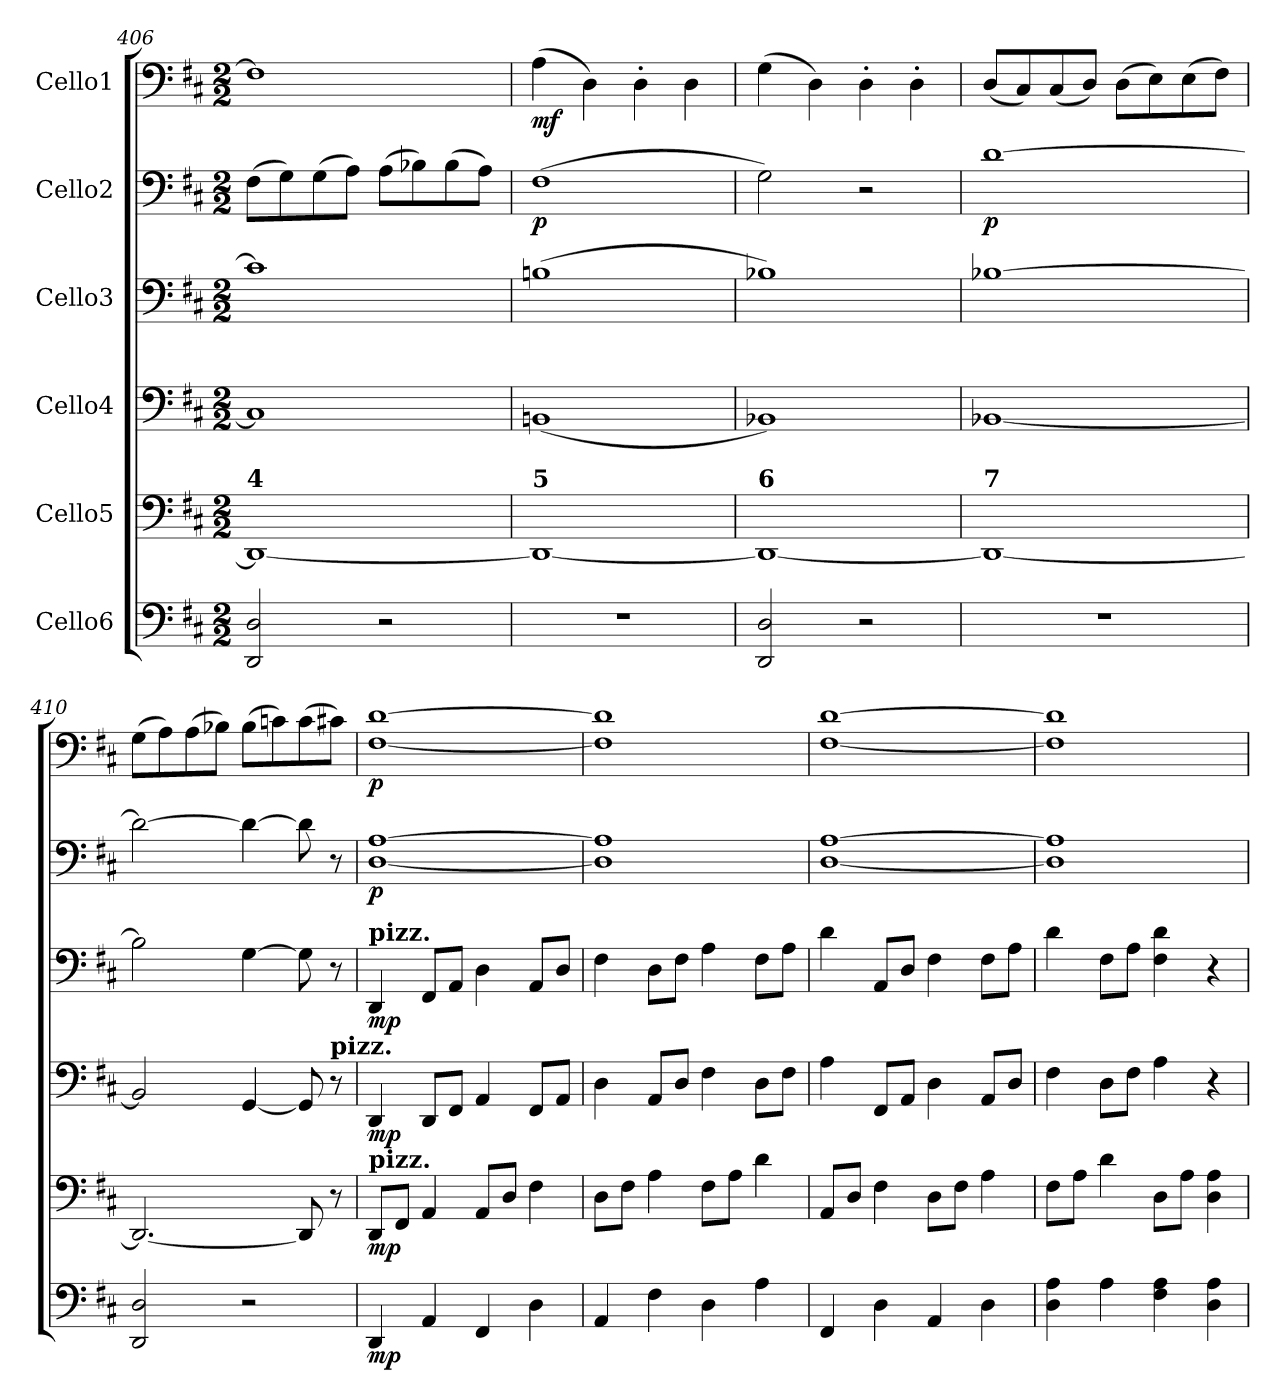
**kern	**dynam	**kern	**dynam	**kern	**dynam	**kern	**dynam	**kern	**dynam	**kern	**dynam
*part6	*part6	*part5	*part5	*part4	*part4	*part3	*part3	*part2	*part2	*part1	*part1
*staff6	*staff6	*staff5	*staff5	*staff4	*staff4	*staff3	*staff3	*staff2	*staff2	*staff1	*staff1
*I"Cello6	*	*I"Cello5	*	*I"Cello4	*	*I"Cello3	*	*I"Cello2	*	*I"Cello1	*
*clefF4	*	*clefF4	*	*clefF4	*	*clefF4	*	*clefF4	*	*clefF4	*
*k[f#c#]	*	*k[f#c#]	*	*k[f#c#]	*	*k[f#c#]	*	*k[f#c#]	*	*k[f#c#]	*
*D:	*	*D:	*	*D:	*	*D:	*	*D:	*	*D:	*
*M2/2	*	*M2/2	*	*M2/2	*	*M2/2	*	*M2/2	*	*M2/2	*
=406	=406	=406	=406	=406	=406	=406	=406	=406	=406	=406	=406
!	!	!LO:TX:a:B:t=4	!	!	!	!	!	!	!	!	!
2DD/ 2D/	.	1DD_	.	1C]	.	1c]	.	(8F#\L	.	1F#]	.
.	.	.	.	.	.	.	.	8G\)	.	.	.
.	.	.	.	.	.	.	.	(8G\	.	.	.
.	.	.	.	.	.	.	.	8A\J)	.	.	.
2r	.	.	.	.	.	.	.	(8A\L	.	.	.
.	.	.	.	.	.	.	.	8B-X\)	.	.	.
.	.	.	.	.	.	.	.	(8B-\	.	.	.
.	.	.	.	.	.	.	.	8A\J)	.	.	.
=407	=407	=407	=407	=407	=407	=407	=407	=407	=407	=407	=407
!	!	!LO:TX:a:B:t=5	!	!	!	!	!	!	!	!	!
!	!	!	!	!	!	!	!	!	!LO:DY:b	!	!LO:DY:b
1r	.	1DD_	.	(1BBn	.	(1Bn	.	(1F#	p	(4A\	mf
.	.	.	.	.	.	.	.	.	.	4D\)	.
.	.	.	.	.	.	.	.	.	.	4D'\	.
.	.	.	.	.	.	.	.	.	.	4D\	.
=408	=408	=408	=408	=408	=408	=408	=408	=408	=408	=408	=408
!	!	!LO:TX:a:B:t=6	!	!	!	!	!	!	!	!	!
2DD/ 2D/	.	1DD_	.	1BB-X)	.	1B-X)	.	2G\)	.	(4G\	.
.	.	.	.	.	.	.	.	.	.	4D\)	.
2r	.	.	.	.	.	.	.	2r	.	4D'\	.
.	.	.	.	.	.	.	.	.	.	4D'\	.
=409	=409	=409	=409	=409	=409	=409	=409	=409	=409	=409	=409
!	!	!LO:TX:a:B:t=7	!	!	!	!	!	!	!	!	!
!	!	!	!	!	!	!	!	!	!LO:DY:b	!	!
1r	.	1DD_	.	[1BB-X	.	[1B-X	.	[1d	p	(8D/L	.
.	.	.	.	.	.	.	.	.	.	8C#/)	.
.	.	.	.	.	.	.	.	.	.	(8C#/	.
.	.	.	.	.	.	.	.	.	.	8D/J)	.
.	.	.	.	.	.	.	.	.	.	(8D\L	.
.	.	.	.	.	.	.	.	.	.	8E\)	.
.	.	.	.	.	.	.	.	.	.	(8E\	.
.	.	.	.	.	.	.	.	.	.	8F#\J)	.
=410	=410	=410	=410	=410	=410	=410	=410	=410	=410	=410	=410
2DD/ 2D/	.	2.DD/_	.	2BB-/]	.	2B-\]	.	2d\_	.	(8G\L	.
.	.	.	.	.	.	.	.	.	.	8A\)	.
.	.	.	.	.	.	.	.	.	.	(8A\	.
.	.	.	.	.	.	.	.	.	.	8B-X\J)	.
2r	.	.	.	[4GG/	.	[4G\	.	4d\_	.	(8B-\L	.
.	.	.	.	.	.	.	.	.	.	8cn\)	.
.	.	8DD/]	.	8GG/]	.	8G\]	.	8d\]	.	(8c\	.
!	!	!	!	!LO:TX:a:B:t=pizz.	!	!	!	!	!	!	!
.	.	8r	.	8r	.	8r	.	8r	.	8c#X\J)	.
!!LO:LB:g=z
=411	=411	=411	=411	=411	=411	=411	=411	=411	=411	=411	=411
!	!	!	!	!	!	!LO:TX:a:B:t=pizz.	!	!	!	!	!
!	!	!LO:TX:a:B:t=pizz.	!	!	!	!	!	!	!	!	!
!	!LO:DY:b	!	!LO:DY:b	!	!LO:DY:b	!	!LO:DY:b	!	!LO:DY:b	!	!LO:DY:b
4DD/	mp	8DD/L	mp	4DD/	mp	4DD/	mp	[1D [1A	p	[1F# [1d	p
.	.	8FF#/J	.	.	.	.	.	.	.	.	.
4AA/	.	4AA/	.	8DD/L	.	8FF#/L	.	.	.	.	.
.	.	.	.	8FF#/J	.	8AA/J	.	.	.	.	.
4FF#/	.	8AA/L	.	4AA/	.	4D\	.	.	.	.	.
.	.	8D/J	.	.	.	.	.	.	.	.	.
4D\	.	4F#\	.	8FF#/L	.	8AA/L	.	.	.	.	.
.	.	.	.	8AA/J	.	8D/J	.	.	.	.	.
=412	=412	=412	=412	=412	=412	=412	=412	=412	=412	=412	=412
4AA/	.	8D\L	.	4D\	.	4F#\	.	1D] 1A]	.	1F#] 1d]	.
.	.	8F#\J	.	.	.	.	.	.	.	.	.
4F#\	.	4A\	.	8AA/L	.	8D\L	.	.	.	.	.
.	.	.	.	8D/J	.	8F#\J	.	.	.	.	.
4D\	.	8F#\L	.	4F#\	.	4A\	.	.	.	.	.
.	.	8A\J	.	.	.	.	.	.	.	.	.
4A\	.	4d\	.	8D\L	.	8F#\L	.	.	.	.	.
.	.	.	.	8F#\J	.	8A\J	.	.	.	.	.
=413	=413	=413	=413	=413	=413	=413	=413	=413	=413	=413	=413
4FF#/	.	8AA/L	.	4A\	.	4d\	.	[1D [1A	.	[1F# [1d	.
.	.	8D/J	.	.	.	.	.	.	.	.	.
4D\	.	4F#\	.	8FF#/L	.	8AA/L	.	.	.	.	.
.	.	.	.	8AA/J	.	8D/J	.	.	.	.	.
4AA/	.	8D\L	.	4D\	.	4F#\	.	.	.	.	.
.	.	8F#\J	.	.	.	.	.	.	.	.	.
4D\	.	4A\	.	8AA/L	.	8F#\L	.	.	.	.	.
.	.	.	.	8D/J	.	8A\J	.	.	.	.	.
=414	=414	=414	=414	=414	=414	=414	=414	=414	=414	=414	=414
4D\ 4A\	.	8F#\L	.	4F#\	.	4d\	.	1D] 1A]	.	1F#] 1d]	.
.	.	8A\J	.	.	.	.	.	.	.	.	.
4A\	.	4d\	.	8D\L	.	8F#\L	.	.	.	.	.
.	.	.	.	8F#\J	.	8A\J	.	.	.	.	.
4F#\ 4A\	.	8D\L	.	4A\	.	4F#\ 4d\	.	.	.	.	.
.	.	8A\J	.	.	.	.	.	.	.	.	.
4D\ 4A\	.	4D\ 4A\	.	4r	.	4r	.	.	.	.	.
=	=	=	=	=	=	=	=	=	=	=	=
*-	*-	*-	*-	*-	*-	*-	*-	*-	*-	*-	*-
